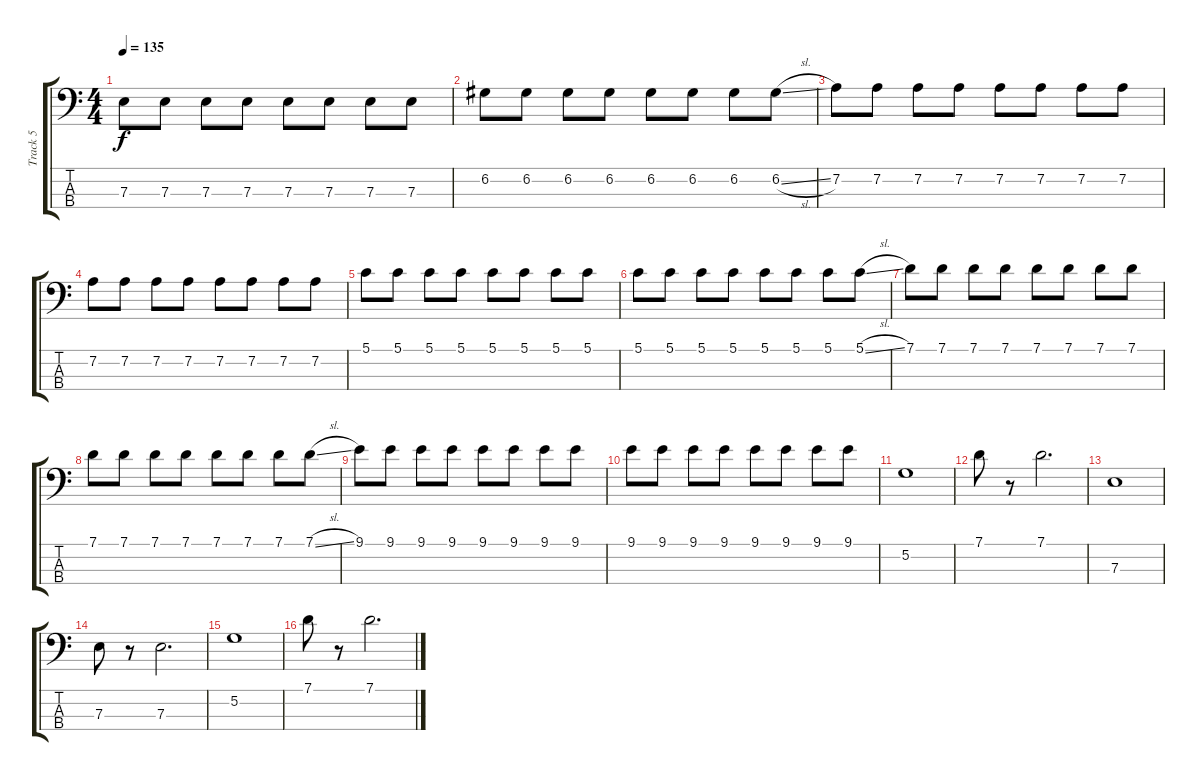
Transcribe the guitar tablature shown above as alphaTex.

\track ("Track 5" "Track 5") {instrument electricbassfinger}
\staff {score tabs}
\tuning (G2 D2 A1 E1) {hide}
\ts (4 4)
\tempo 135
\clef f4
\ks c
7.3.8{dy f} 7.3.8 7.3.8 7.3.8 7.3.8 7.3.8 7.3.8 7.3.8 |
6.2.8 6.2.8 6.2.8 6.2.8 6.2.8 6.2.8 6.2.8 6.2{sl}.8 |
7.2.8 7.2.8 7.2.8 7.2.8 7.2.8 7.2.8 7.2.8 7.2.8 |
7.2.8 7.2.8 7.2.8 7.2.8 7.2.8 7.2.8 7.2.8 7.2.8 |
5.1.8 5.1.8 5.1.8 5.1.8 5.1.8 5.1.8 5.1.8 5.1.8 |
5.1.8 5.1.8 5.1.8 5.1.8 5.1.8 5.1.8 5.1.8 5.1{sl}.8 |
7.1.8 7.1.8 7.1.8 7.1.8 7.1.8 7.1.8 7.1.8 7.1.8 |
7.1.8 7.1.8 7.1.8 7.1.8 7.1.8 7.1.8 7.1.8 7.1{sl}.8 |
9.1.8 9.1.8 9.1.8 9.1.8 9.1.8 9.1.8 9.1.8 9.1.8 |
9.1.8 9.1.8 9.1.8 9.1.8 9.1.8 9.1.8 9.1.8 9.1.8 |
5.2.1 |
7.1.8 r.8 7.1.2{d} |
7.3.1 |
7.3.8 r.8 7.3.2{d} |
5.2.1 |
7.1.8 r.8 7.1.2{d}
